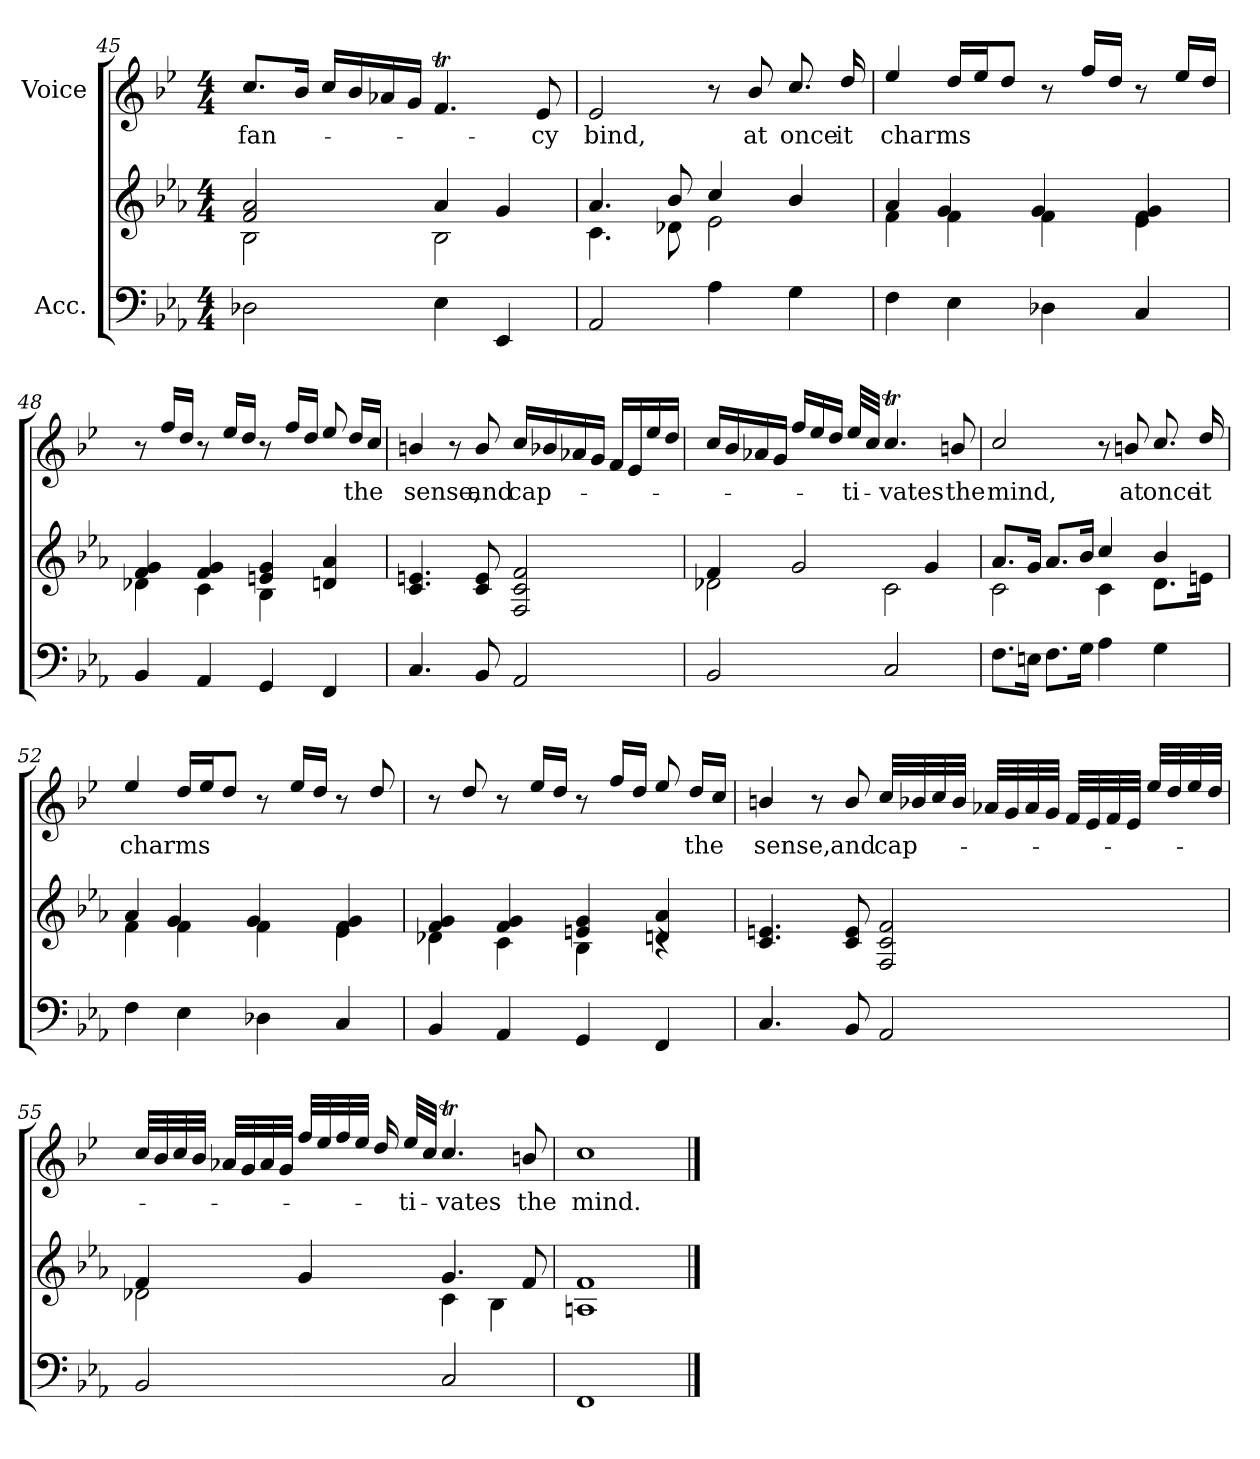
**kern	**kern	**kern	**text
*part2	*part2	*part1	*part1
*staff3	*staff2	*staff1	*staff1
*I"Acc.	*	*I"Voice	*
*clefF4	*clefG2	*clefG2	*
*	*	*ITrd4c7	*
*k[b-e-a-]	*k[b-e-a-]	*k[b-e-a-]	*
*E-:	*E-:	*E-:	*
*M4/4	*M4/4	*M4/4	*
=45	=45	=45	=45
*	*^	*	*
!	!	!	!	!LO:LY:b
2D-X\	2f/ 2a-/	2B-\	8.f/L	fan-
.	.	.	16e-/Jk	.
.	.	.	16f/LL	.
.	.	.	16e-/	.
.	.	.	16d-X/	.
.	.	.	16c/JJ	.
4E-\	2B-\	4a-/	4.B-T/	.
4EE-/	.	4g/	.	.
!	!	!	!	!LO:LY:b
.	.	.	8A-/	-cy
=46	=46	=46	=46	=46
!	!	!	!	!LO:LY:b
2AA-/	4.c\	4.a-/	2A-/	bind,
.	8d-X\	8b-/	.	.
4A-\	2e-\	4cc/	8r	.
!	!	!	!	!LO:LY:b
.	.	.	8e-/	at
!	!	!	!	!LO:LY:b
4G\	.	4b-/	8.f/	once
!	!	!	!	!LO:LY:b
.	.	.	16g/	it
!!LO:PB:g=z
=47	=47	=47	=47	=47
!	!	!	!	!LO:LY:b
4F\	4f\	4a-/	4a-/	charms
4E-\	4f\	4g/	16g/LL	.
.	.	.	16a-/J	.
.	.	.	8g/J	.
4D-X\	4f\	4g/	8r	.
.	.	.	16b-/LL	.
.	.	.	16g/JJ	.
4C/	4e-\	4f/ 4g/	8r	.
.	.	.	16a-/LL	.
.	.	.	16g/JJ	.
=48	=48	=48	=48	=48
4BB-/	4d-X\	4f/ 4g/	8r	.
.	.	.	16b-/LL	.
.	.	.	16g/JJ	.
4AA-/	4c\	4f/ 4g/	8r	.
.	.	.	16a-/LL	.
.	.	.	16g/JJ	.
4GG/	4B-\	4en/ 4g/	8r	.
.	.	.	16b-/LL	.
.	.	.	16g/JJ	.
4FF/	4dn/ 4a-/	4ryy	8a-/	.
!	!	!	!	!LO:LY:b
.	.	.	16g/LL	the
.	.	.	16f/JJ	.
*	*v	*v	*	*
=49	=49	=49	=49
!	!	!	!LO:LY:b
4.C/	4.c/ 4.en/	4en/	sense,
.	.	8r	.
!	!	!	!LO:LY:b
8BB-/	8c/ 8e/	8e/	and
!	!	!	!LO:LY:b
2AA-/	2F/ 2c/ 2f/	16f/LL	cap-
.	.	16e-X/	.
.	.	16d-X/	.
.	.	16c/JJ	.
.	.	16B-/LL	.
.	.	16A-/	.
.	.	16a-/	.
.	.	16g/JJ	.
!!LO:LB:g=z
=50	=50	=50	=50
*	*^	*	*
2BB-/	2d-X\	4f/	16f/LL	.
.	.	.	16e-/	.
.	.	.	16d-X/	.
.	.	.	16c/JJ	.
.	.	2g/	16b-/LL	.
.	.	.	16a-/	.
.	.	.	16g/JJ	.
!	!	!	!	!LO:LY:b
.	.	.	32a-/LLL	-ti-
.	.	.	32f/JJJ	.
!	!	!	!	!LO:LY:b
2C/	2c\	.	4.fT/	-vates
.	.	4g/	.	.
!	!	!	!	!LO:LY:b
.	.	.	8en/	the
=51	=51	=51	=51	=51
!	!	!	!	!LO:LY:b
8.F\L	2c\	8.a-/L	2f/	mind,
16En\Jk	.	16g/Jk	.	.
8.F\L	.	8.a-/L	.	.
16G\Jk	.	16b-/Jk	.	.
4A-\	4c\	4cc/	8r	.
!	!	!	!	!LO:LY:b
.	.	.	8en/	at
!	!	!	!	!LO:LY:b
4G\	8.d\L	4b-/	8.f/	once
!	!	!	!	!LO:LY:b
.	16en\Jk	.	16g/	it
=52	=52	=52	=52	=52
!	!	!	!	!LO:LY:b
4F\	4f\	4a-/	4a-/	charms
4E-\	4f\	4g/	16g/LL	.
.	.	.	16a-/J	.
.	.	.	8g/J	.
4D-X\	4f\	4g/	8r	.
.	.	.	16a-/LL	.
.	.	.	16g/JJ	.
4C/	4e-\	4f/ 4g/	8r	.
.	.	.	8g/	.
!!LO:LB:g=z
=53	=53	=53	=53	=53
4BB-/	4d-X\	4f/ 4g/	8r	.
.	.	.	8g/	.
4AA-/	4c\	4f/ 4g/	8r	.
.	.	.	16a-/LL	.
.	.	.	16g/JJ	.
4GG/	4B-\	4en/ 4g/	8r	.
.	.	.	16b-/LL	.
.	.	.	16g/JJ	.
4FF/	4dn/ 4a-/	4rc	8a-/	.
!	!	!	!	!LO:LY:b
.	.	.	16g/LL	the
.	.	.	16f/JJ	.
*	*v	*v	*	*
=54	=54	=54	=54
!	!	!	!LO:LY:b
4.C/	4.c/ 4.en/	4en/	sense,
.	.	8r	.
!	!	!	!LO:LY:b
8BB-/	8c/ 8e/	8e/	and
!	!	!	!LO:LY:b
2AA-/	2F/ 2c/ 2f/	32f/LLL	cap-
.	.	32e-X/	.
.	.	32f/	.
.	.	32e-/JJJ	.
.	.	32d-X/LLL	.
.	.	32c/	.
.	.	32d-/	.
.	.	32c/JJJ	.
.	.	32B-/LLL	.
.	.	32A-/	.
.	.	32B-/	.
.	.	32A-/JJJ	.
.	.	32a-/LLL	.
.	.	32g/	.
.	.	32a-/	.
.	.	32g/JJJ	.
!!LO:LB:g=z
=55	=55	=55	=55
*	*^	*	*
2BB-/	2d-X\	4f/	32f/LLL	.
.	.	.	32e-/	.
.	.	.	32f/	.
.	.	.	32e-/JJJ	.
.	.	.	32d-X/LLL	.
.	.	.	32c/	.
.	.	.	32d-/	.
.	.	.	32c/JJJ	.
.	.	4g/	32b-/LLL	.
.	.	.	32a-/	.
.	.	.	32b-/	.
.	.	.	32a-/JJJ	.
.	.	.	16g/	.
!	!	!	!	!LO:LY:b
.	.	.	32a-/LLL	-ti-
.	.	.	32f/JJJ	.
!	!	!	!	!LO:LY:b
2C/	4c\	4.g/	4.fT/	-vates
.	4B-\	.	.	.
!	!	!	!	!LO:LY:b
.	.	8f/	8en/	the
=56	=56	=56	=56	=56
!	!	!	!	!LO:LY:b
1FF	1An	1f	1f	mind.
*	*v	*v	*	*
==	==	==	==
*-	*-	*-	*-
